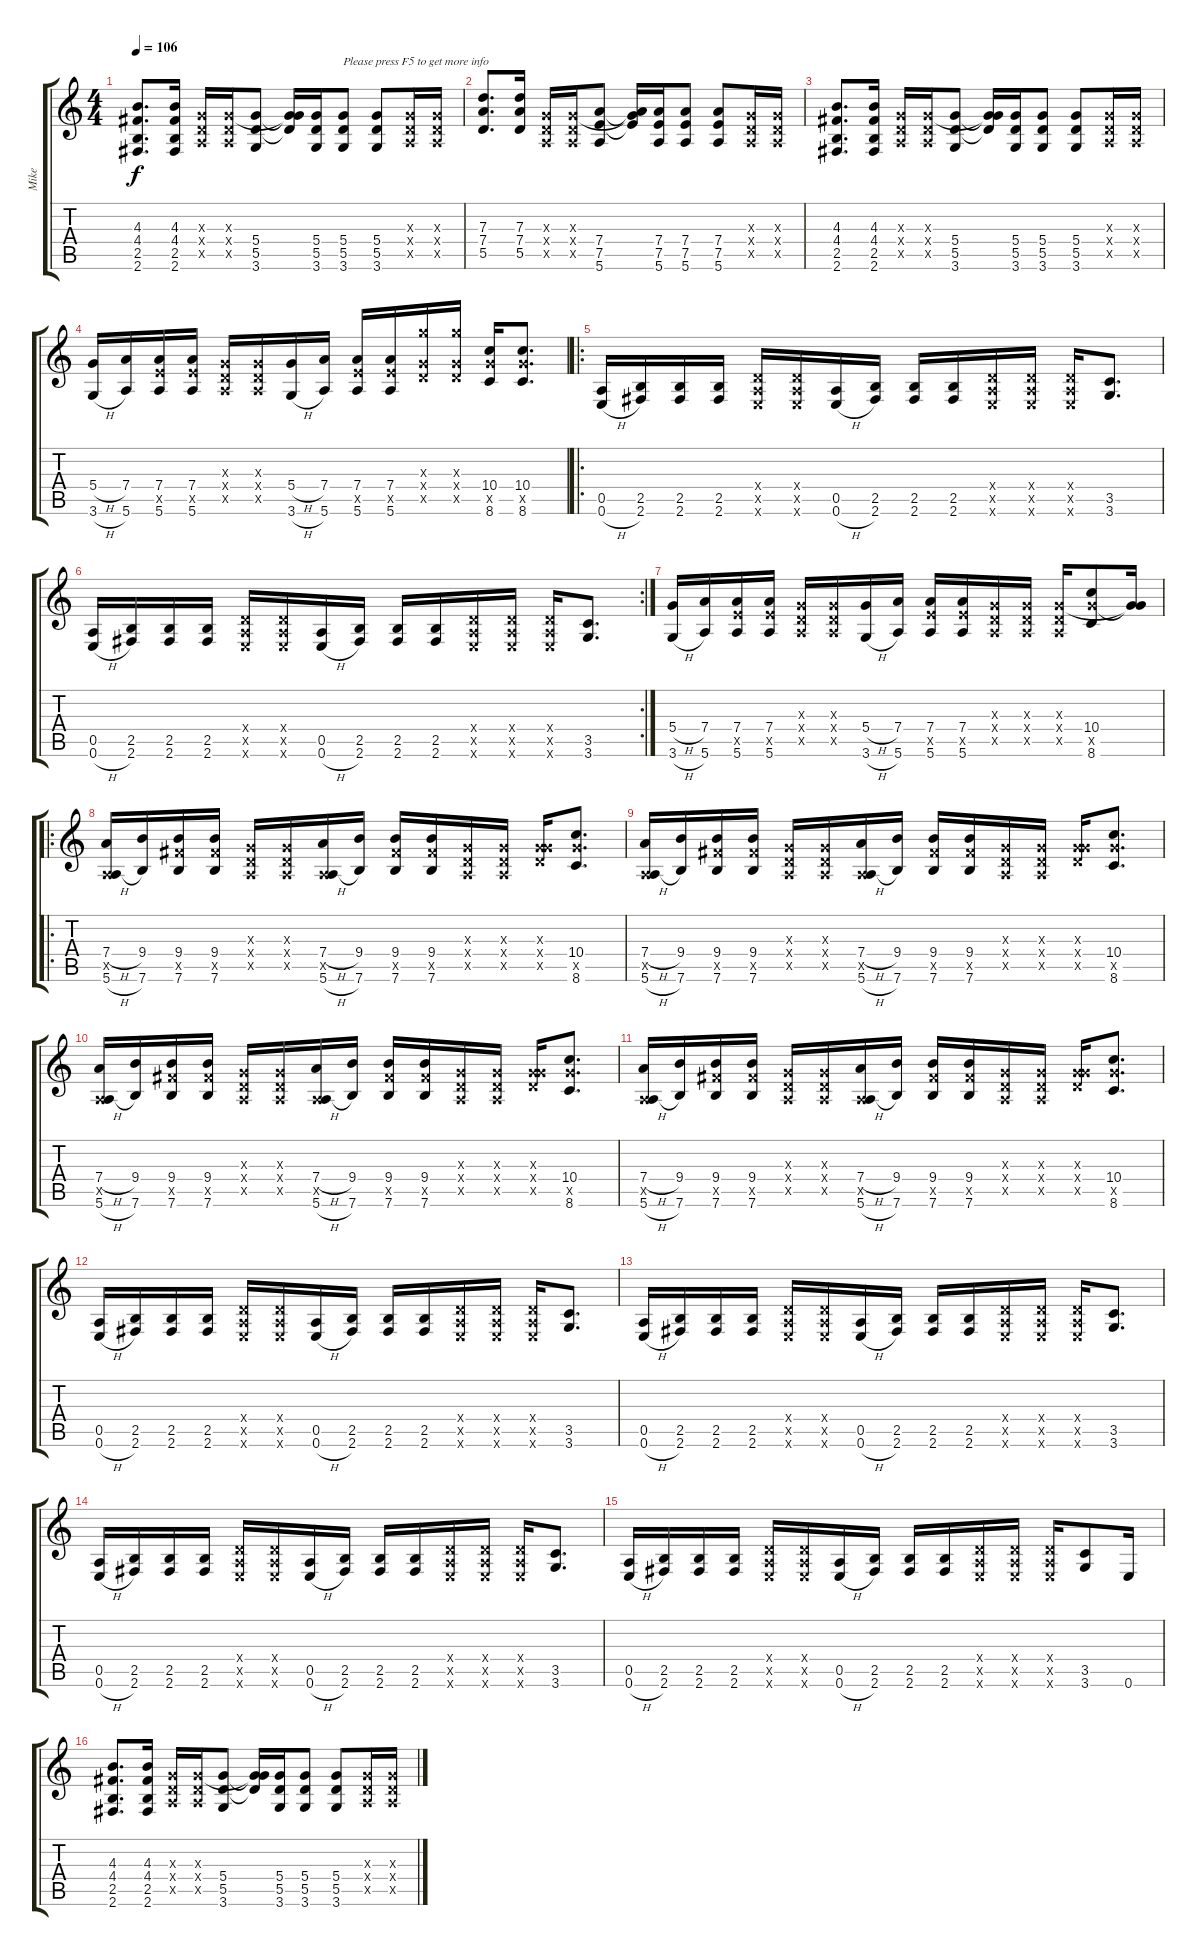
\track ("Mike " "Mike ") {instrument distortionguitar}
\staff {score tabs}
\tuning (E4 B3 G3 D3 A2 E2) {hide}
\ts (4 4)
\tempo 106
\clef g2
\ks c
(4.3 4.4 2.5 2.6).8{d dy f instrument acousticguitarsteel} (4.3 4.4 2.5 2.6).16 (0.3{x} 0.4{x} 0.5{x}).16 (0.3{x} 0.4{x} 0.5{x}).16 (5.4 5.5 3.6).8 (0.3{t} 5.4{t} 5.5{t}).16 (5.4 5.5 3.6).16 (5.4 5.5 3.6).8{txt "Please press F5 to get more info"} (5.4 5.5 3.6).8 (0.3{x} 0.4{x} 0.5{x}).16 (0.3{x} 0.4{x} 0.5{x}).16 |
(7.3 7.4 5.5).8{d} (7.3 7.4 5.5).16 (0.3{x} 0.4{x} 0.5{x}).16 (0.3{x} 0.4{x} 0.5{x}).16 (7.4 7.5 5.6).8 (0.3{t} 7.4{t} 7.5{t}).16 (7.4 7.5 5.6).16 (7.4 7.5 5.6).8 (7.4 7.5 5.6).8 (0.3{x} 0.4{x} 0.5{x}).16 (0.3{x} 0.4{x} 0.5{x}).16 |
(4.3 4.4 2.5 2.6).8{d} (4.3 4.4 2.5 2.6).16 (0.3{x} 0.4{x} 0.5{x}).16 (0.3{x} 0.4{x} 0.5{x}).16 (5.4 5.5 3.6).8 (0.3{t} 5.4{t} 5.5{t}).16 (5.4 5.5 3.6).16 (5.4 5.5 3.6).8 (5.4 5.5 3.6).8 (0.3{x} 0.4{x} 0.5{x}).16 (0.3{x} 0.4{x} 0.5{x}).16 |
(5.4{h} 3.6{h}).16{instrument distortionguitar} (7.4 5.6).16 (7.4 7.5{x} 5.6).16 (7.4 7.5{x} 5.6).16 (0.3{x} 0.4{x} 0.5{x}).16 (0.3{x} 0.4{x} 0.5{x}).16 (5.4{h} 3.6{h}).16 (7.4 5.6).16 (7.4 7.5{x} 5.6).16 (7.4 7.5{x} 5.6).16 (12.3{x} 0.4{x} 10.5{x}).16 (12.3{x} 0.4{x} 10.5{x}).16 (10.4 10.5{x} 8.6).16 (10.4 10.5{x} 8.6).8{d} |
\ro
(0.5 0.6{h}).16 (2.5 2.6).16 (2.5 2.6).16 (2.5 2.6).16 (0.4{x} 0.5{x} 0.6{x}).16 (0.4{x} 0.5{x} 0.6{x}).16 (0.5 0.6{h}).16 (2.5 2.6).16 (2.5 2.6).16 (2.5 2.6).16 (0.4{x} 0.5{x} 0.6{x}).16 (0.4{x} 0.5{x} 0.6{x}).16 (0.4{x} 0.5{x} 0.6{x}).16 (3.5 3.6).8{d} |
\rc 2
(0.5 0.6{h}).16 (2.5 2.6).16 (2.5 2.6).16 (2.5 2.6).16 (0.4{x} 0.5{x} 0.6{x}).16 (0.4{x} 0.5{x} 0.6{x}).16 (0.5 0.6{h}).16 (2.5 2.6).16 (2.5 2.6).16 (2.5 2.6).16 (0.4{x} 0.5{x} 0.6{x}).16 (0.4{x} 0.5{x} 0.6{x}).16 (0.4{x} 0.5{x} 0.6{x}).16 (3.5 3.6).8{d} |
(5.4{h} 3.6{h}).16{instrument distortionguitar} (7.4 5.6).16 (7.4 7.5{x} 5.6).16 (7.4 7.5{x} 5.6).16 (0.3{x} 0.4{x} 0.5{x}).16 (0.3{x} 0.4{x} 0.5{x}).16 (5.4{h} 3.6{h}).16 (7.4 5.6).16 (7.4 7.5{x} 5.6).16 (7.4 7.5{x} 5.6).16 (0.3{x} 0.4{x} 0.5{x}).16 (0.3{x} 0.4{x} 0.5{x}).16 (0.3{x} 0.4{x} 0.5{x}).16 (10.4 10.5{x} 8.6).8 (0.3{t} 10.5{t}).16 |
\ro
(7.4{h} 0.5{x} 5.6{h}).16 (9.4 7.6).16 (9.4 9.5{x} 7.6).16 (9.4 9.5{x} 7.6).16 (0.3{x} 0.4{x} 0.5{x}).16 (0.3{x} 0.4{x} 0.5{x}).16 (7.4{h} 0.5{x} 5.6{h}).16 (9.4 7.6).16 (9.4 9.5{x} 7.6).16 (9.4 9.5{x} 7.6).16 (0.3{x} 0.4{x} 0.5{x}).16 (0.3{x} 0.4{x} 0.5{x}).16 (0.3{x} 0.4{x} 10.5{x}).16 (10.4 10.5{x} 8.6).8{d} |
(7.4{h} 0.5{x} 5.6{h}).16 (9.4 7.6).16 (9.4 9.5{x} 7.6).16 (9.4 9.5{x} 7.6).16 (0.3{x} 0.4{x} 0.5{x}).16 (0.3{x} 0.4{x} 0.5{x}).16 (7.4{h} 0.5{x} 5.6{h}).16 (9.4 7.6).16 (9.4 9.5{x} 7.6).16 (9.4 9.5{x} 7.6).16 (0.3{x} 0.4{x} 0.5{x}).16 (0.3{x} 0.4{x} 0.5{x}).16 (0.3{x} 0.4{x} 10.5{x}).16 (10.4 10.5{x} 8.6).8{d} |
(7.4{h} 0.5{x} 5.6{h}).16 (9.4 7.6).16 (9.4 9.5{x} 7.6).16 (9.4 9.5{x} 7.6).16 (0.3{x} 0.4{x} 0.5{x}).16 (0.3{x} 0.4{x} 0.5{x}).16 (7.4{h} 0.5{x} 5.6{h}).16 (9.4 7.6).16 (9.4 9.5{x} 7.6).16 (9.4 9.5{x} 7.6).16 (0.3{x} 0.4{x} 0.5{x}).16 (0.3{x} 0.4{x} 0.5{x}).16 (0.3{x} 0.4{x} 10.5{x}).16 (10.4 10.5{x} 8.6).8{d} |
(7.4{h} 0.5{x} 5.6{h}).16 (9.4 7.6).16 (9.4 9.5{x} 7.6).16 (9.4 9.5{x} 7.6).16 (0.3{x} 0.4{x} 0.5{x}).16 (0.3{x} 0.4{x} 0.5{x}).16 (7.4{h} 0.5{x} 5.6{h}).16 (9.4 7.6).16 (9.4 9.5{x} 7.6).16 (9.4 9.5{x} 7.6).16 (0.3{x} 0.4{x} 0.5{x}).16 (0.3{x} 0.4{x} 0.5{x}).16 (0.3{x} 0.4{x} 10.5{x}).16 (10.4 10.5{x} 8.6).8{d} |
(0.5 0.6{h}).16 (2.5 2.6).16 (2.5 2.6).16 (2.5 2.6).16 (0.4{x} 0.5{x} 0.6{x}).16 (0.4{x} 0.5{x} 0.6{x}).16 (0.5 0.6{h}).16 (2.5 2.6).16 (2.5 2.6).16 (2.5 2.6).16 (0.4{x} 0.5{x} 0.6{x}).16 (0.4{x} 0.5{x} 0.6{x}).16 (0.4{x} 0.5{x} 0.6{x}).16 (3.5 3.6).8{d} |
(0.5 0.6{h}).16 (2.5 2.6).16 (2.5 2.6).16 (2.5 2.6).16 (0.4{x} 0.5{x} 0.6{x}).16 (0.4{x} 0.5{x} 0.6{x}).16 (0.5 0.6{h}).16 (2.5 2.6).16 (2.5 2.6).16 (2.5 2.6).16 (0.4{x} 0.5{x} 0.6{x}).16 (0.4{x} 0.5{x} 0.6{x}).16 (0.4{x} 0.5{x} 0.6{x}).16 (3.5 3.6).8{d} |
(0.5 0.6{h}).16 (2.5 2.6).16 (2.5 2.6).16 (2.5 2.6).16 (0.4{x} 0.5{x} 0.6{x}).16 (0.4{x} 0.5{x} 0.6{x}).16 (0.5 0.6{h}).16 (2.5 2.6).16 (2.5 2.6).16 (2.5 2.6).16 (0.4{x} 0.5{x} 0.6{x}).16 (0.4{x} 0.5{x} 0.6{x}).16 (0.4{x} 0.5{x} 0.6{x}).16 (3.5 3.6).8{d} |
(0.5 0.6{h}).16 (2.5 2.6).16 (2.5 2.6).16 (2.5 2.6).16 (0.4{x} 0.5{x} 0.6{x}).16 (0.4{x} 0.5{x} 0.6{x}).16 (0.5 0.6{h}).16 (2.5 2.6).16 (2.5 2.6).16 (2.5 2.6).16 (0.4{x} 0.5{x} 0.6{x}).16 (0.4{x} 0.5{x} 0.6{x}).16 (0.4{x} 0.5{x} 0.6{x}).16 (3.5 3.6).8 0.6.16 |
(4.3 4.4 2.5 2.6).8{d} (4.3 4.4 2.5 2.6).16 (0.3{x} 0.4{x} 0.5{x}).16 (0.3{x} 0.4{x} 0.5{x}).16 (5.4 5.5 3.6).8 (0.3{t} 5.4{t} 5.5{t}).16 (5.4 5.5 3.6).16 (5.4 5.5 3.6).8 (5.4 5.5 3.6).8 (0.3{x} 0.4{x} 0.5{x}).16 (0.3{x} 0.4{x} 0.5{x}).16
